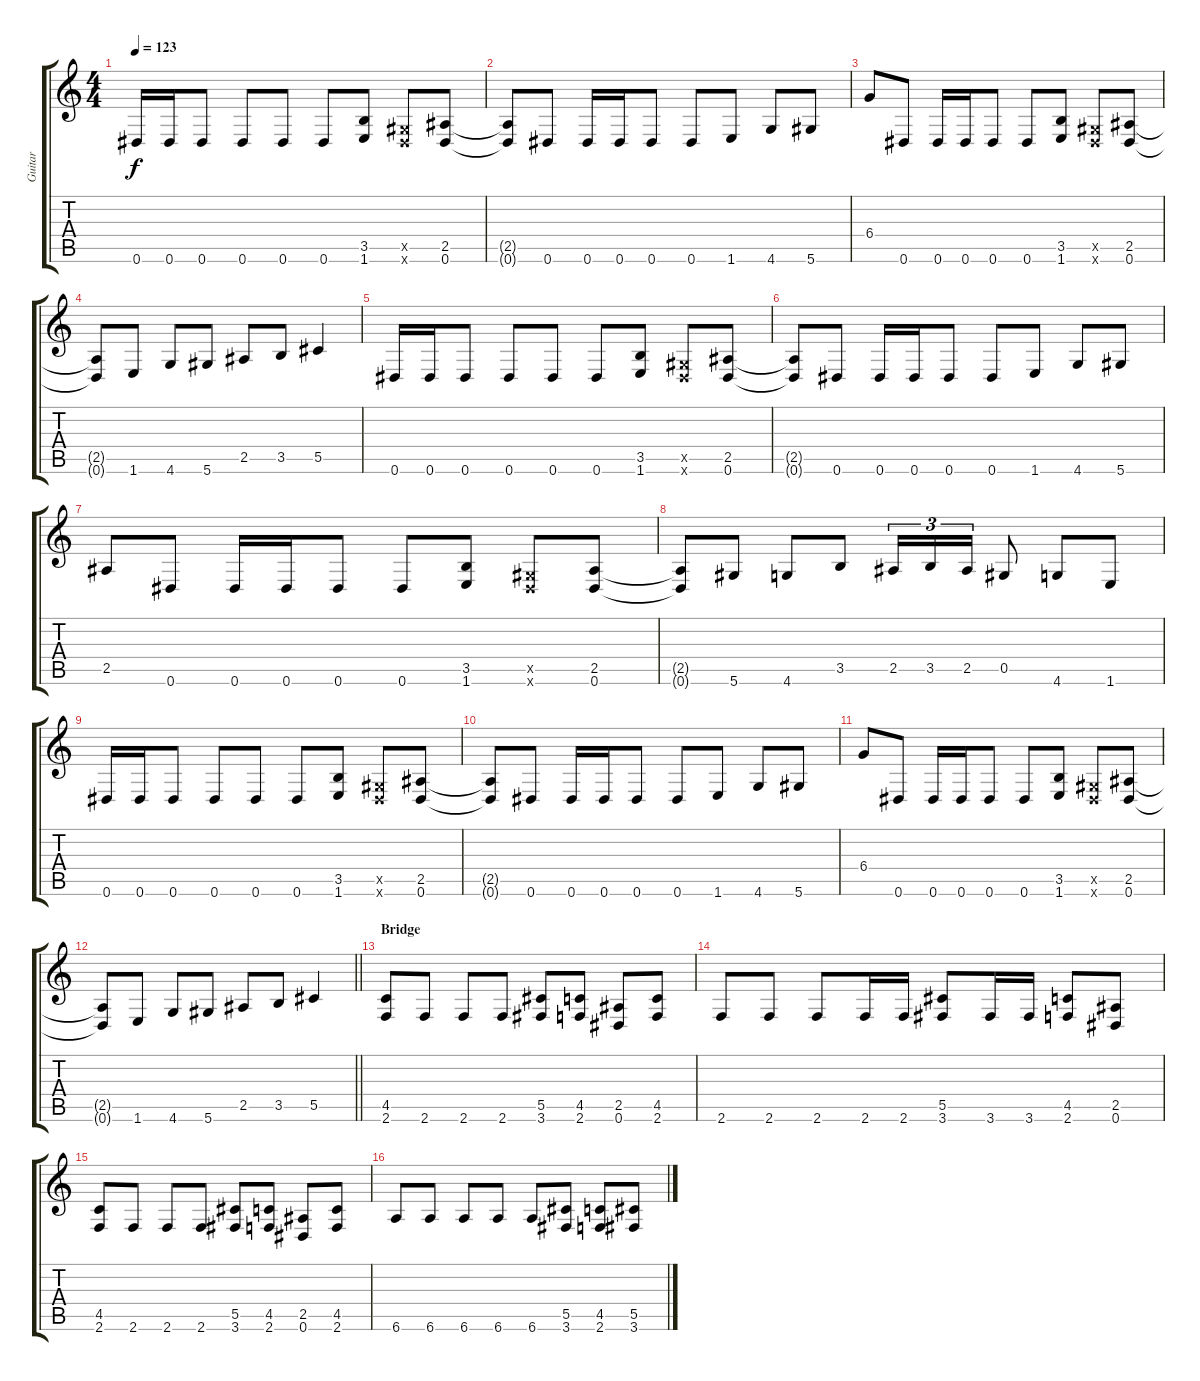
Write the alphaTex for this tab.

\track ("Guitar" "Guitar") {instrument distortionguitar}
\staff {score tabs}
\tuning (Eb4 Bb3 Gb3 Db3 Ab2 Eb2) {hide}
\ts (4 4)
\tempo 123
\clef g2
\ks c
0.6.16{dy f} 0.6.16 0.6.8 0.6.8 0.6.8 0.6.8 (3.5 1.6).8 (0.5{x} 0.6{x}).8 (2.5 0.6).8 |
(2.5{t} 0.6{t}).8 0.6.8 0.6.16 0.6.16 0.6.8 0.6.8 1.6.8 4.6.8 5.6.8 |
6.4.8 0.6.8 0.6.16 0.6.16 0.6.8 0.6.8 (3.5 1.6).8 (0.5{x} 0.6{x}).8 (2.5 0.6).8 |
(2.5{t} 0.6{t}).8 1.6.8 4.6.8 5.6.8 2.5.8 3.5.8 5.5.4 |
0.6.16 0.6.16 0.6.8 0.6.8 0.6.8 0.6.8 (3.5 1.6).8 (0.5{x} 0.6{x}).8 (2.5 0.6).8 |
(2.5{t} 0.6{t}).8 0.6.8 0.6.16 0.6.16 0.6.8 0.6.8 1.6.8 4.6.8 5.6.8 |
2.5.8 0.6.8 0.6.16 0.6.16 0.6.8 0.6.8 (3.5 1.6).8 (0.5{x} 0.6{x}).8 (2.5 0.6).8 |
(2.5{t} 0.6{t}).8 5.6.8 4.6.8 3.5.8 2.5.16{tu (3 2)} 3.5.16{tu (3 2)} 2.5.16{tu (3 2)} 0.5.8 4.6.8 1.6.8 |
0.6.16 0.6.16 0.6.8 0.6.8 0.6.8 0.6.8 (3.5 1.6).8 (0.5{x} 0.6{x}).8 (2.5 0.6).8 |
(2.5{t} 0.6{t}).8 0.6.8 0.6.16 0.6.16 0.6.8 0.6.8 1.6.8 4.6.8 5.6.8 |
6.4.8 0.6.8 0.6.16 0.6.16 0.6.8 0.6.8 (3.5 1.6).8 (0.5{x} 0.6{x}).8 (2.5 0.6).8 |
\barLineRight lightlight
(2.5{t} 0.6{t}).8 1.6.8 4.6.8 5.6.8 2.5.8 3.5.8 5.5.4 |
\section ("" "Bridge")
(4.5 2.6).8 2.6.8 2.6.8 2.6.8 (5.5 3.6).8 (4.5 2.6).8 (2.5 0.6).8 (4.5 2.6).8 |
2.6.8 2.6.8 2.6.8 2.6.16 2.6.16 (5.5 3.6).8 3.6.16 3.6.16 (4.5 2.6).8 (2.5 0.6).8 |
(4.5 2.6).8 2.6.8 2.6.8 2.6.8 (5.5 3.6).8 (4.5 2.6).8 (2.5 0.6).8 (4.5 2.6).8 |
6.6.8 6.6.8 6.6.8 6.6.8 6.6.8 (5.5 3.6).8 (4.5 2.6).8 (5.5 3.6).8
